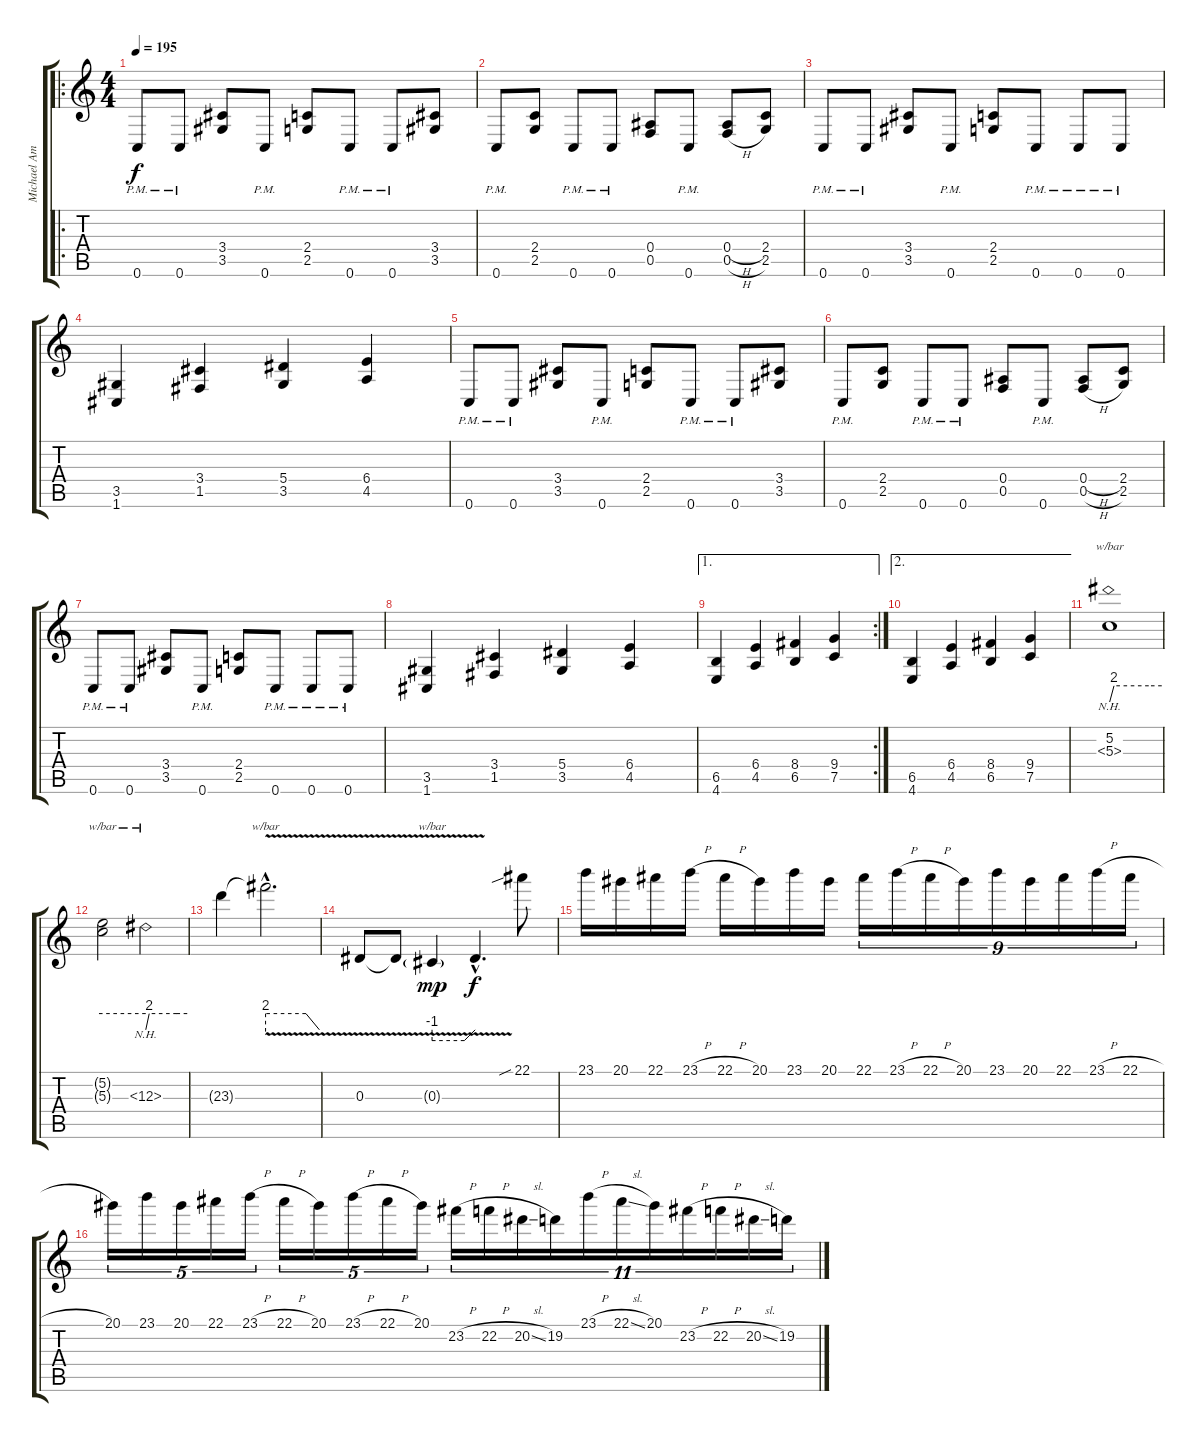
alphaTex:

\track ("Michael Amott" "Michael Am") {instrument distortionguitar}
\staff {score tabs}
\tuning (C4 G3 Eb3 Bb2 F2 C2) {hide}
\ro
\ts (4 4)
\tempo 195
\clef g2
\ks c
0.6{pm}.8{dy f} 0.6{pm}.8 (3.4 3.5).8 0.6{pm}.8 (2.4 2.5).8 0.6{pm}.8 0.6{pm}.8 (3.4 3.5).8 |
0.6{pm}.8 (2.4 2.5).8 0.6{pm}.8 0.6{pm}.8 (0.4 0.5).8 0.6{pm}.8 (0.4{h} 0.5{h}).8 (2.4 2.5).8 |
0.6{pm}.8 0.6{pm}.8 (3.4 3.5).8 0.6{pm}.8 (2.4 2.5).8 0.6{pm}.8 0.6{pm}.8 0.6{pm}.8 |
(3.5 1.6).4 (3.4 1.5).4 (5.4 3.5).4 (6.4 4.5).4 |
0.6{pm}.8 0.6{pm}.8 (3.4 3.5).8 0.6{pm}.8 (2.4 2.5).8 0.6{pm}.8 0.6{pm}.8 (3.4 3.5).8 |
0.6{pm}.8 (2.4 2.5).8 0.6{pm}.8 0.6{pm}.8 (0.4 0.5).8 0.6{pm}.8 (0.4{h} 0.5{h}).8 (2.4 2.5).8 |
0.6{pm}.8 0.6{pm}.8 (3.4 3.5).8 0.6{pm}.8 (2.4 2.5).8 0.6{pm}.8 0.6{pm}.8 0.6{pm}.8 |
(3.5 1.6).4 (3.4 1.5).4 (5.4 3.5).4 (6.4 4.5).4 |
\ae 1
\rc 2
(6.5 4.6).4 (6.4 4.5).4 (8.4 6.5).4 (9.4 7.5).4 |
\ae 2
(6.5 4.6).4 (6.4 4.5).4 (8.4 6.5).4 (9.4 7.5).4 |
(5.2 5.3{nh}).1{tbe (custom default 0 0 5 8 45 8 60 8)} |
(5.2{t} 5.3{t}).2{tbe (hold default 0 8 60 8)} 23.3{nh}.2{tbe (custom default 0 0 5 8 45 8 60 8)} |
23.3{t}.4 23.3{v hac t}.2{d tbe (custom default 0 8 45 8 60 0)} |
0.3{v}.8 0.3{t}.8 0.3{v g}.4{tbe (custom default 0 -4 45 -4 60 0) dy mp} 0.3{hac t}.4{d dy f} 22.1{sib}.8 |
23.1.16 20.1.16 22.1.16 23.1{h}.16 22.1{h}.16 20.1.16 23.1.16 20.1.16 22.1.16{tu (9 8)} 23.1{h}.16{tu (9 8)} 22.1{h}.16{tu (9 8)} 20.1.16{tu (9 8)} 23.1.16{tu (9 8)} 20.1.16{tu (9 8)} 22.1.16{tu (9 8)} 23.1{h}.16{tu (9 8)} 22.1{h}.16{tu (9 8)} |
20.1.16{tu (5 4)} 23.1.16{tu (5 4)} 20.1.16{tu (5 4)} 22.1.16{tu (5 4)} 23.1{h}.16{tu (5 4)} 22.1{h}.16{tu (5 4)} 20.1.16{tu (5 4)} 23.1{h}.16{tu (5 4)} 22.1{h}.16{tu (5 4)} 20.1.16{tu (5 4)} 23.2{h}.16{tu (11 8)} 22.2{h}.16{tu (11 8)} 20.2{sl}.16{tu (11 8)} 19.2.16{tu (11 8)} 23.1{h}.16{tu (11 8)} 22.1{sl}.16{tu (11 8)} 20.1.16{tu (11 8)} 23.2{h}.16{tu (11 8)} 22.2{h}.16{tu (11 8)} 20.2{sl}.16{tu (11 8)} 19.2.16{tu (11 8)}
